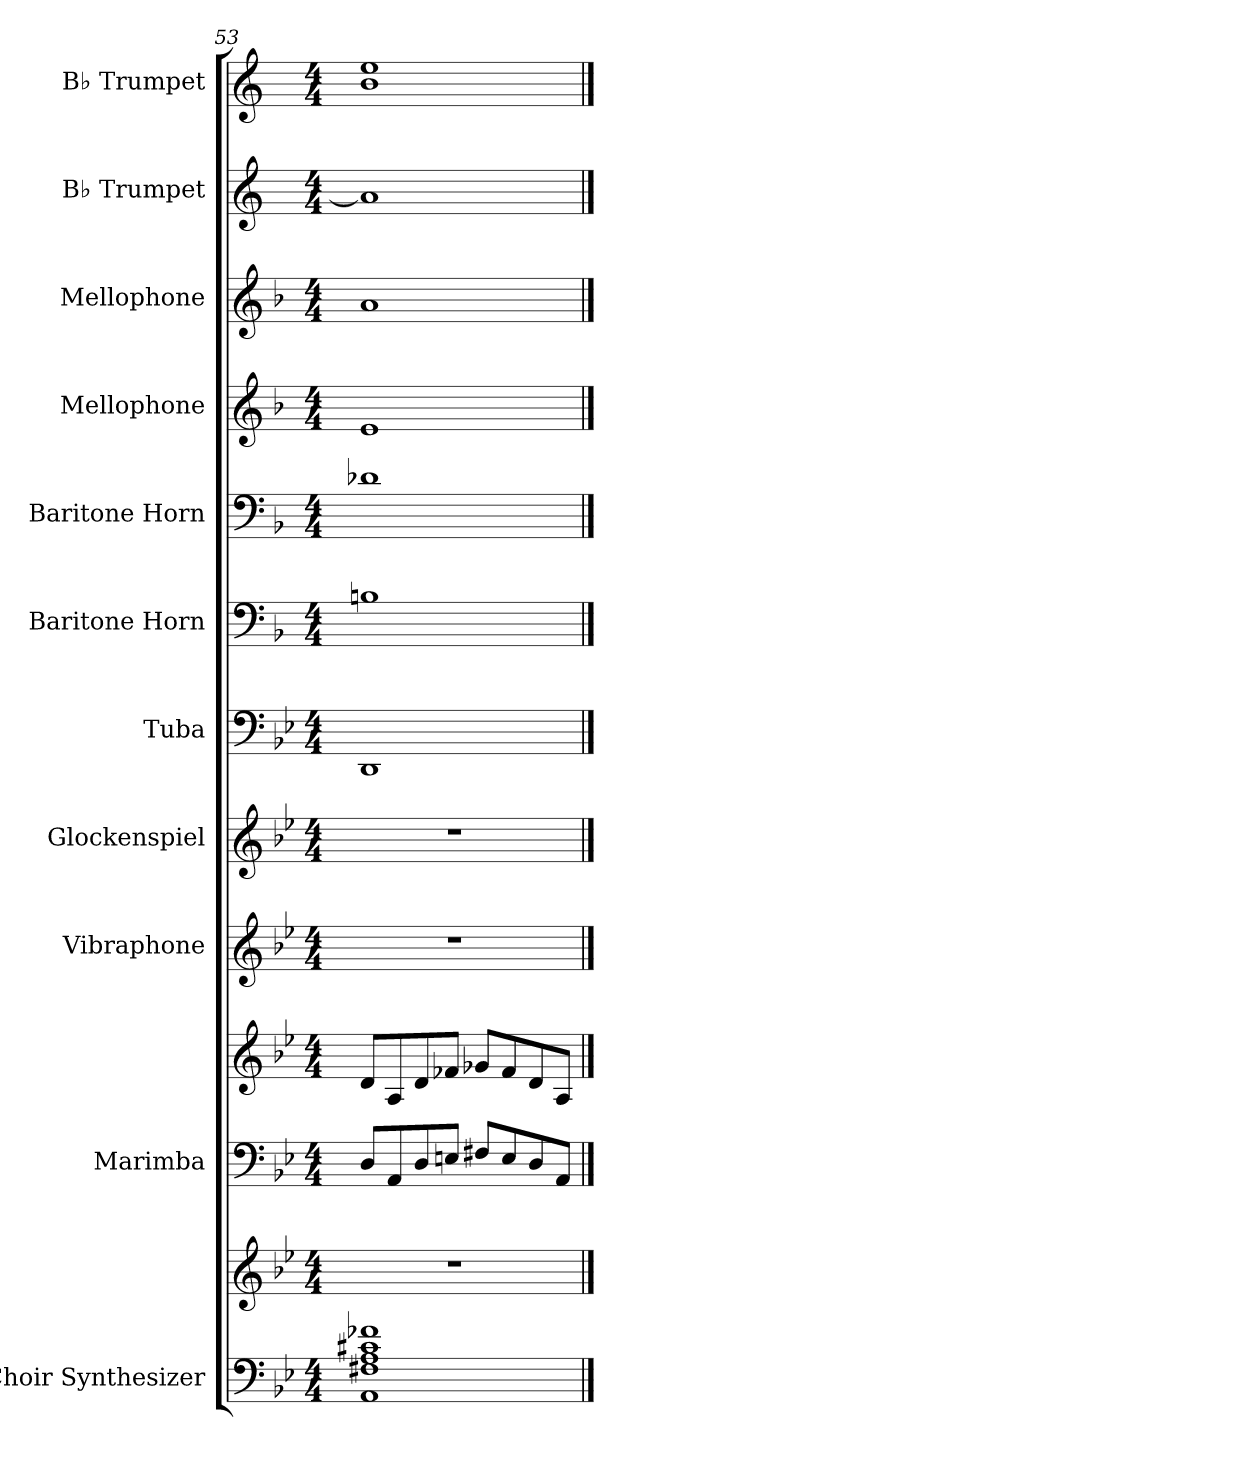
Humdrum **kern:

**kern	**kern	**kern	**kern	**kern	**kern	**kern	**kern	**kern	**kern	**kern	**kern	**kern
*part11	*part11	*part10	*part10	*part9	*part8	*part7	*part6	*part5	*part4	*part3	*part2	*part1
*staff13	*staff12	*staff11	*staff10	*staff9	*staff8	*staff7	*staff6	*staff5	*staff4	*staff3	*staff2	*staff1
*I"Choir Synthesizer	*	*I"Marimba	*	*I"Vibraphone	*I"Glockenspiel	*I"Tuba	*I"Baritone Horn	*I"Baritone Horn	*I"Mellophone	*I"Mellophone	*I"B♭ Trumpet	*I"B♭ Trumpet
*I'Synth.	*	*I'Mrm.	*	*I'Vib.	*I'Glk.	*I'Tba.	*I'Bar. Hn.	*I'Bar. Hn.	*I'Mph.	*I'Mph.	*I'B♭ Tpt.	*I'B♭ Tpt.
!!LO:PB:g=z
*clefF4	*clefG2	*clefF4	*clefG2	*clefG2	*clefG2	*clefF4	*clefF4	*clefF4	*clefG2	*clefG2	*clefG2	*clefG2
*	*	*	*	*	*ITrd-14c-24	*	*ITrd4c7	*ITrd4c7	*ITrd4c7	*ITrd4c7	*ITrd1c2	*ITrd1c2
*k[b-e-]	*k[b-e-]	*k[b-e-]	*k[b-e-]	*k[b-e-]	*k[b-e-]	*k[b-e-]	*k[b-e-]	*k[b-e-]	*k[b-e-]	*k[b-e-]	*k[b-e-]	*k[b-e-]
*M4/4	*M4/4	*M4/4	*M4/4	*M4/4	*M4/4	*M4/4	*M4/4	*M4/4	*M4/4	*M4/4	*M4/4	*M4/4
=53	=53	=53	=53	=53	=53	=53	=53	=53	=53	=53	=53	=53
1AA 1F#X 1A 1c#X 1f-X	1r	8D/L	8d/L	1r	1r	1DD	1En	1G-X	1A	1d	1g-]	1a 1dd
.	.	8AA/	8A/	.	.	.	.	.	.	.	.	.
.	.	8D/	8d/	.	.	.	.	.	.	.	.	.
.	.	8En/J	8f-X/J	.	.	.	.	.	.	.	.	.
.	.	8F#X/L	8g-X/L	.	.	.	.	.	.	.	.	.
.	.	8E/	8f-/	.	.	.	.	.	.	.	.	.
.	.	8D/	8d/	.	.	.	.	.	.	.	.	.
.	.	8AA/J	8A/J	.	.	.	.	.	.	.	.	.
==	==	==	==	==	==	==	==	==	==	==	==	==
*-	*-	*-	*-	*-	*-	*-	*-	*-	*-	*-	*-	*-
